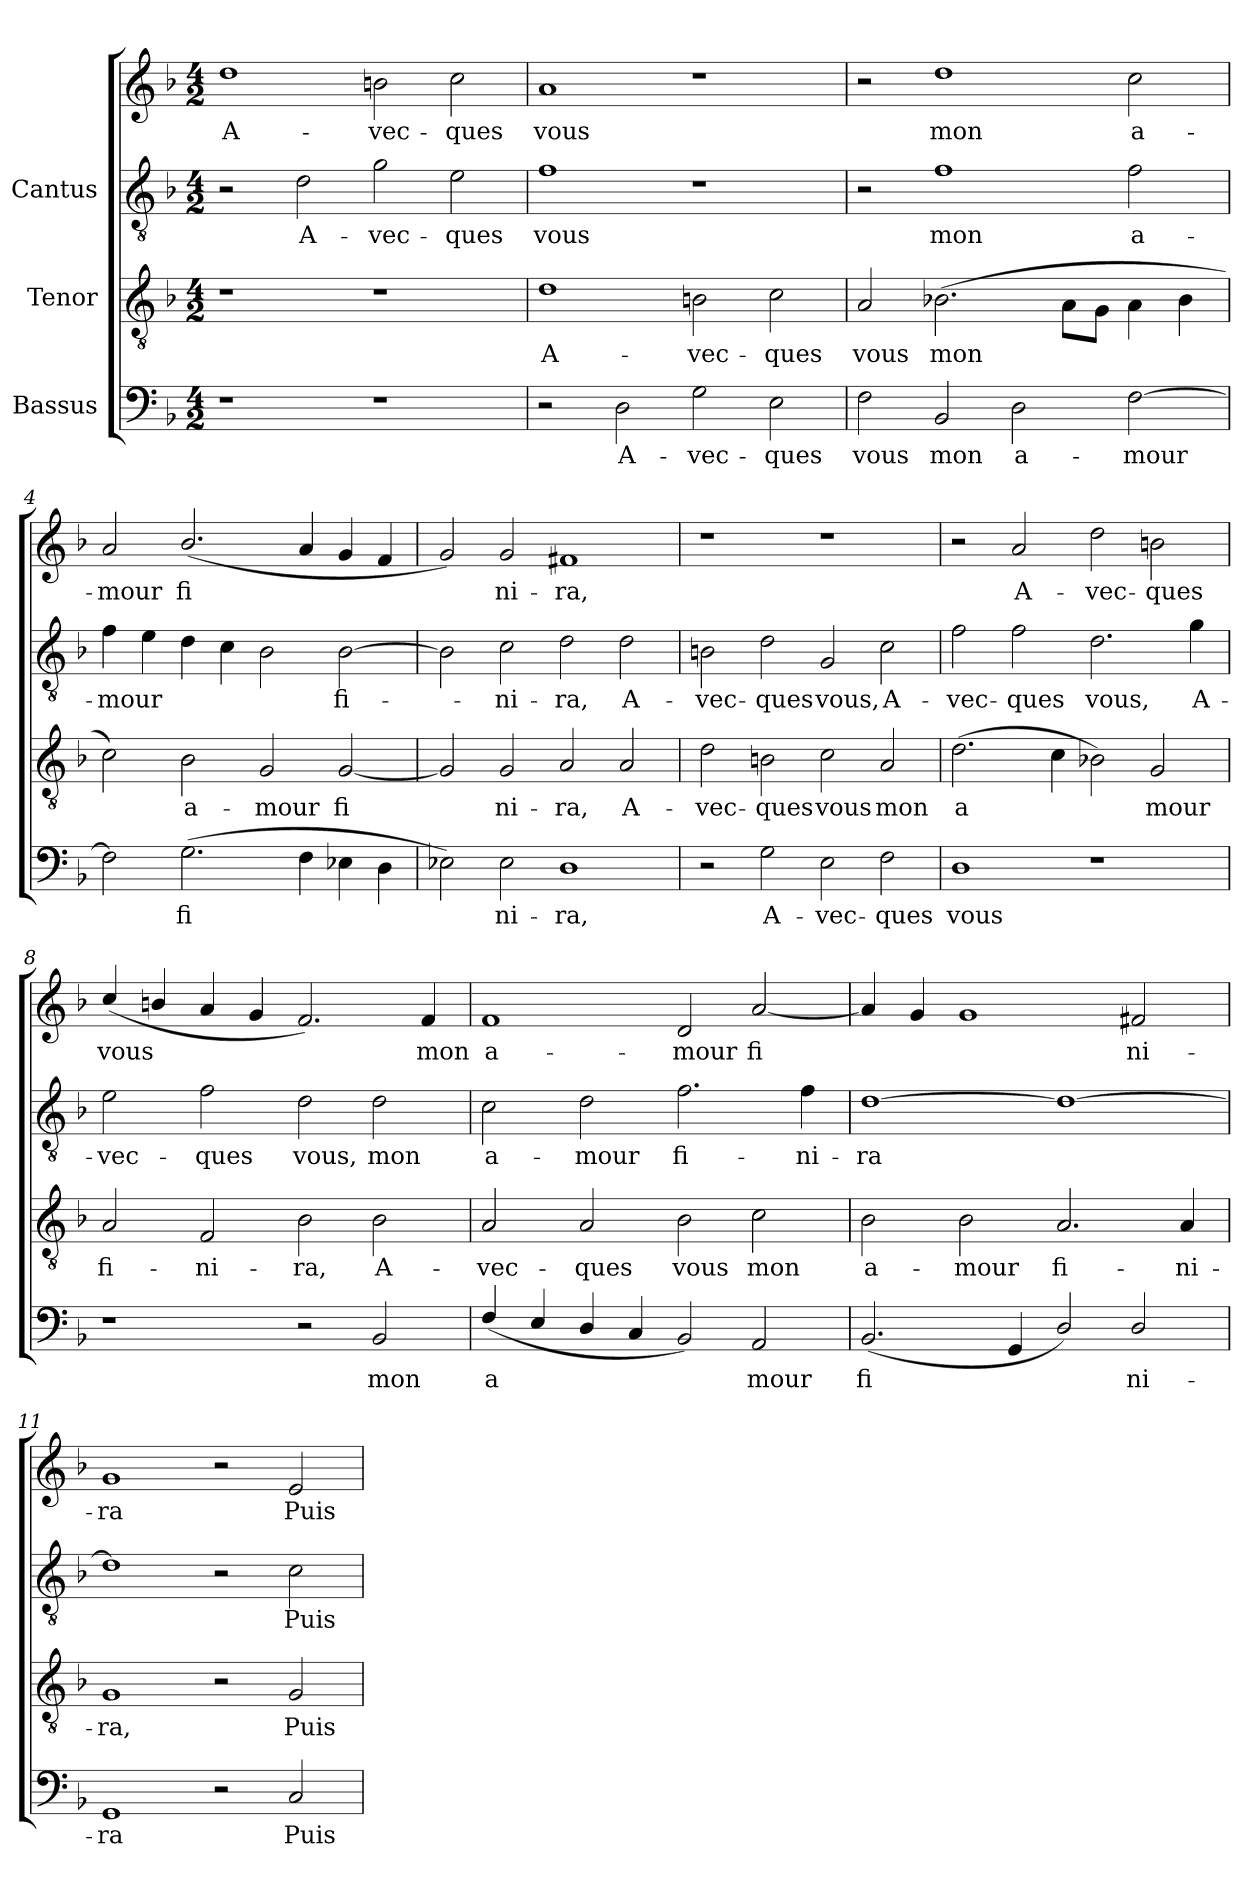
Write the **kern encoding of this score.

**kern	**text	**kern	**text	**kern	**text	**kern	**text
*part3	*part3	*part2	*part2	*part1	*part1	*part1	*part1
*staff4	*staff4	*staff3	*staff3	*staff2	*staff2	*staff1	*staff1
*I"Bassus	*	*I"Tenor	*	*I"Cantus	*	*	*
!!LO:PB:g=z
*stria5	*	*stria5	*	*stria5	*	*stria5	*
*clefF4	*	*clefGv2	*	*clefGv2	*	*clefG2	*
*k[b-]	*	*k[b-]	*	*k[b-]	*	*k[b-]	*
*F:	*	*F:	*	*F:	*	*F:	*
*M4/2	*	*M4/2	*	*M4/2	*	*M4/2	*
*MM216	*	*MM216	*	*MM216	*	*MM216	*
=1	=1	=1	=1	=1	=1	=1	=1
!	!	!	!	!	!	!	!LO:LY:b:cj
1r	.	1r	.	2r	.	1dd	A-
!	!	!	!	!	!LO:LY:b:cj	!	!
.	.	.	.	2d\	A-	.	.
!	!	!	!	!	!LO:LY:b:cj	!	!LO:LY:b:cj
1r	.	1r	.	2g\	-vec-	2bn\	-vec-
!	!	!	!	!	!LO:LY:b:cj	!	!LO:LY:b:cj
.	.	.	.	2e\	-ques	2cc\	-ques
=2	=2	=2	=2	=2	=2	=2	=2
!	!	!	!LO:LY:b:cj	!	!LO:LY:b:cj	!	!LO:LY:b:cj
2r	.	1d	A-	1f	vous	1a	vous
!	!LO:LY:b:cj	!	!	!	!	!	!
2D\	A-	.	.	.	.	.	.
!	!LO:LY:b:cj	!	!LO:LY:b:cj	!	!	!	!
2G\	-vec-	2Bn\	-vec-	1r	.	1r	.
!	!LO:LY:b:cj	!	!LO:LY:b:cj	!	!	!	!
2E\	-ques	2c\	-ques	.	.	.	.
=3	=3	=3	=3	=3	=3	=3	=3
!	!LO:LY:b:cj	!	!LO:LY:b:cj	!	!	!	!
2F\	vous	2A/	vous	2r	.	2r	.
!	!LO:LY:b:cj	!	!LO:LY:b:cj	!	!LO:LY:b:cj	!	!LO:LY:b:cj
2BB-/	mon	(>2.B-X\	mon	1f	-mon	1dd	mon
!	!LO:LY:b:cj	!	!	!	!	!	!
2D\	a-	.	.	.	.	.	.
!	!	!	!LO:LY:b:cj	!	!	!	!
.	.	8A\L	.	.	.	.	.
!	!	!	!LO:LY:b:cj	!	!	!	!
.	.	8G\J	.	.	.	.	.
!	!LO:LY:b:cj	!	!LO:LY:b:cj	!	!LO:LY:b:cj	!	!LO:LY:b:cj
[>2F\	-mour	4A\	.	2f\	a-	2cc\	a-
!	!	!	!LO:LY:b:cj	!	!	!	!
.	.	4B-\	.	.	.	.	.
!!LO:LB:g=z
=4	=4	=4	=4	=4	=4	=4	=4
!	!LO:LY:b:cj	!	!LO:LY:b:cj	!	!LO:LY:b:cj	!	!LO:LY:b:cj
2F\]	.	2c\)	.	4f\	-mour	2a/	-mour
!	!	!	!	!	!LO:LY:b:cj	!	!
.	.	.	.	4e\	.	.	.
!	!LO:LY:b:cj	!	!LO:LY:b:cj	!	!LO:LY:b:cj	!	!LO:LY:b:cj
(>2.G\	fi-	2B-\	a-	4d\	.	(<2.b-/	fi-
!	!	!	!	!	!LO:LY:b:cj	!	!
.	.	.	.	4c\	.	.	.
!	!	!	!LO:LY:b:cj	!	!LO:LY:b:cj	!	!
.	.	2G/	-mour	2B-\	.	.	.
!	!LO:LY:b:cj	!	!	!	!	!	!LO:LY:b:cj
4F\	--	.	.	.	.	4a/	--
!	!LO:LY:b:cj	!	!LO:LY:b:cj	!	!LO:LY:b:cj	!	!LO:LY:b:cj
4E-X\	--	[<2G/	fi-	[>2B-\	fi-	4g/	--
!	!LO:LY:b:cj	!	!	!	!	!	!LO:LY:b:cj
4D\	--	.	.	.	.	4f/	--
=5	=5	=5	=5	=5	=5	=5	=5
!	!LO:LY:b:cj	!	!LO:LY:b:cj	!	!LO:LY:b:cj	!	!LO:LY:b:cj
2E-X\)	-	2G/]	-	2B-\]	.	2g/)	-
!	!LO:LY:b:cj	!	!LO:LY:b:cj	!	!LO:LY:b:cj	!	!LO:LY:b:cj
2E-\	ni-	2G/	ni-	2c\	ni-	2g/	ni-
!	!LO:LY:b:cj	!	!LO:LY:b:cj	!	!LO:LY:b:cj	!	!LO:LY:b:cj
1D	-ra,	2A/	-ra,	2d\	-ra,	1f#X	-ra,
!	!	!	!LO:LY:b:cj	!	!LO:LY:b:cj	!	!
.	.	2A/	A-	2d\	A-	.	.
=6	=6	=6	=6	=6	=6	=6	=6
!	!	!	!LO:LY:b:cj	!	!LO:LY:b:cj	!	!
2r	.	2d\	-vec-	2Bn\	-vec-	1r	.
!	!LO:LY:b:cj	!	!LO:LY:b:cj	!	!LO:LY:b:cj	!	!
2G\	A-	2Bn\	-ques	2d\	-ques	.	.
!	!LO:LY:b:cj	!	!LO:LY:b:cj	!	!LO:LY:b:cj	!	!
2E\	-vec-	2c\	vous	2G/	vous,	1r	.
!	!LO:LY:b:cj	!	!LO:LY:b:cj	!	!LO:LY:b:cj	!	!
2F\	-ques	2A/	mon	2c\	A-	.	.
!!LO:LB:g=z
=7	=7	=7	=7	=7	=7	=7	=7
!	!LO:LY:b:cj	!	!LO:LY:b:cj	!	!LO:LY:b:cj	!	!
1D	vous	(>2.d\	a-	2f\	vec-	2r	.
!	!	!	!	!	!LO:LY:b:cj	!	!LO:LY:b:cj
.	.	.	.	2f\	-ques	2a/	-A-
!	!	!	!LO:LY:b:cj	!	!	!	!
.	.	4c\	-	.	.	.	.
!	!	!	!LO:LY:b:cj	!	!LO:LY:b:cj	!	!LO:LY:b:cj
1r	.	2B-X\)	.	2.d\	vous,	2dd\	-vec-
!	!	!	!LO:LY:b:cj	!	!	!	!LO:LY:b:cj
.	.	2G/	mour	.	.	2bn\	-ques
!	!	!	!	!	!LO:LY:b:cj	!	!
.	.	.	.	4g\	A-	.	.
=8	=8	=8	=8	=8	=8	=8	=8
!	!	!	!LO:LY:b:cj	!	!LO:LY:b:cj	!	!LO:LY:b:cj
1r	.	2A/	fi-	2e\	vec-	(<4cc/	-vous
!	!	!	!	!	!	!	!LO:LY:b:cj
.	.	.	.	.	.	4bn/	.
!	!	!	!LO:LY:b:cj	!	!LO:LY:b:cj	!	!LO:LY:b:cj
.	.	2F/	-ni-	2f\	-ques	4a/	.
!	!	!	!	!	!	!	!LO:LY:b:cj
.	.	.	.	.	.	4g/	.
!	!	!	!LO:LY:b:cj	!	!LO:LY:b:cj	!	!LO:LY:b:cj
2r	.	2B-\	-ra,	2d\	vous,	2.f/)	.
!	!LO:LY:b:cj	!	!LO:LY:b:cj	!	!LO:LY:b:cj	!	!
2BB-/	mon	2B-\	A-	2d\	mon	.	.
!	!	!	!	!	!	!	!LO:LY:b:cj
.	.	.	.	.	.	4f/	mon
=9	=9	=9	=9	=9	=9	=9	=9
!	!LO:LY:b:cj	!	!LO:LY:b:cj	!	!LO:LY:b:cj	!	!LO:LY:b:cj
(<4F/	a-	2A/	-vec-	2c\	-a-	1f	a-
!	!LO:LY:b:cj	!	!	!	!	!	!
4E/	-	.	.	.	.	.	.
!	!LO:LY:b:cj	!	!LO:LY:b:cj	!	!LO:LY:b:cj	!	!
4D/	.	2A/	-ques	2d\	-mour	.	.
!	!LO:LY:b:cj	!	!	!	!	!	!
4C/	.	.	.	.	.	.	.
!	!LO:LY:b:cj	!	!LO:LY:b:cj	!	!LO:LY:b:cj	!	!LO:LY:b:cj
2BB-/)	.	2B-\	vous	2.f\	fi-	2d/	-mour
!	!LO:LY:b:cj	!	!LO:LY:b:cj	!	!	!	!LO:LY:b:cj
2AA/	mour	2c\	mon	.	.	[<2a/	fi-
!	!	!	!	!	!LO:LY:b:cj	!	!
.	.	.	.	4f\	-ni-	.	.
!!LO:PB:g=z
=10	=10	=10	=10	=10	=10	=10	=10
!	!LO:LY:b:cj	!	!LO:LY:b:cj	!	!LO:LY:b:cj	!	!LO:LY:b:cj
(<2.BB-/	fi-	2B-\	a-	[>1d	-ra	4a/]	-
!	!	!	!	!	!	!	!LO:LY:b:cj
.	.	.	.	.	.	4g/	.
!	!	!	!LO:LY:b:cj	!	!	!	!LO:LY:b:cj
.	.	2B-\	-mour	.	.	1g	.
!	!LO:LY:b:cj	!	!	!	!	!	!
4GG/	-	.	.	.	.	.	.
!	!LO:LY:b:cj	!	!LO:LY:b:cj	!	!LO:LY:b:cj	!	!
2D/)	.	2.A/	fi-	1d_>	.	.	.
!	!LO:LY:b:cj	!	!	!	!	!	!LO:LY:b:cj
2D/	ni-	.	.	.	.	2f#X/	ni-
!	!	!	!LO:LY:b:cj	!	!	!	!
.	.	4A/	-ni-	.	.	.	.
=11	=11	=11	=11	=11	=11	=11	=11
!	!LO:LY:b:cj	!	!LO:LY:b:cj	!	!LO:LY:b:cj	!	!LO:LY:b:cj
1GG	-ra	1G	-ra,	1d]	.	1g	ra
2r	.	2r	.	2r	.	2r	.
!	!LO:LY:b:cj	!	!LO:LY:b:cj	!	!LO:LY:b:cj	!	!LO:LY:b:cj
2C/	Puis	2G/	Puis	2c\	Puis	2e/	Puis
=	=	=	=	=	=	=	=
*-	*-	*-	*-	*-	*-	*-	*-
